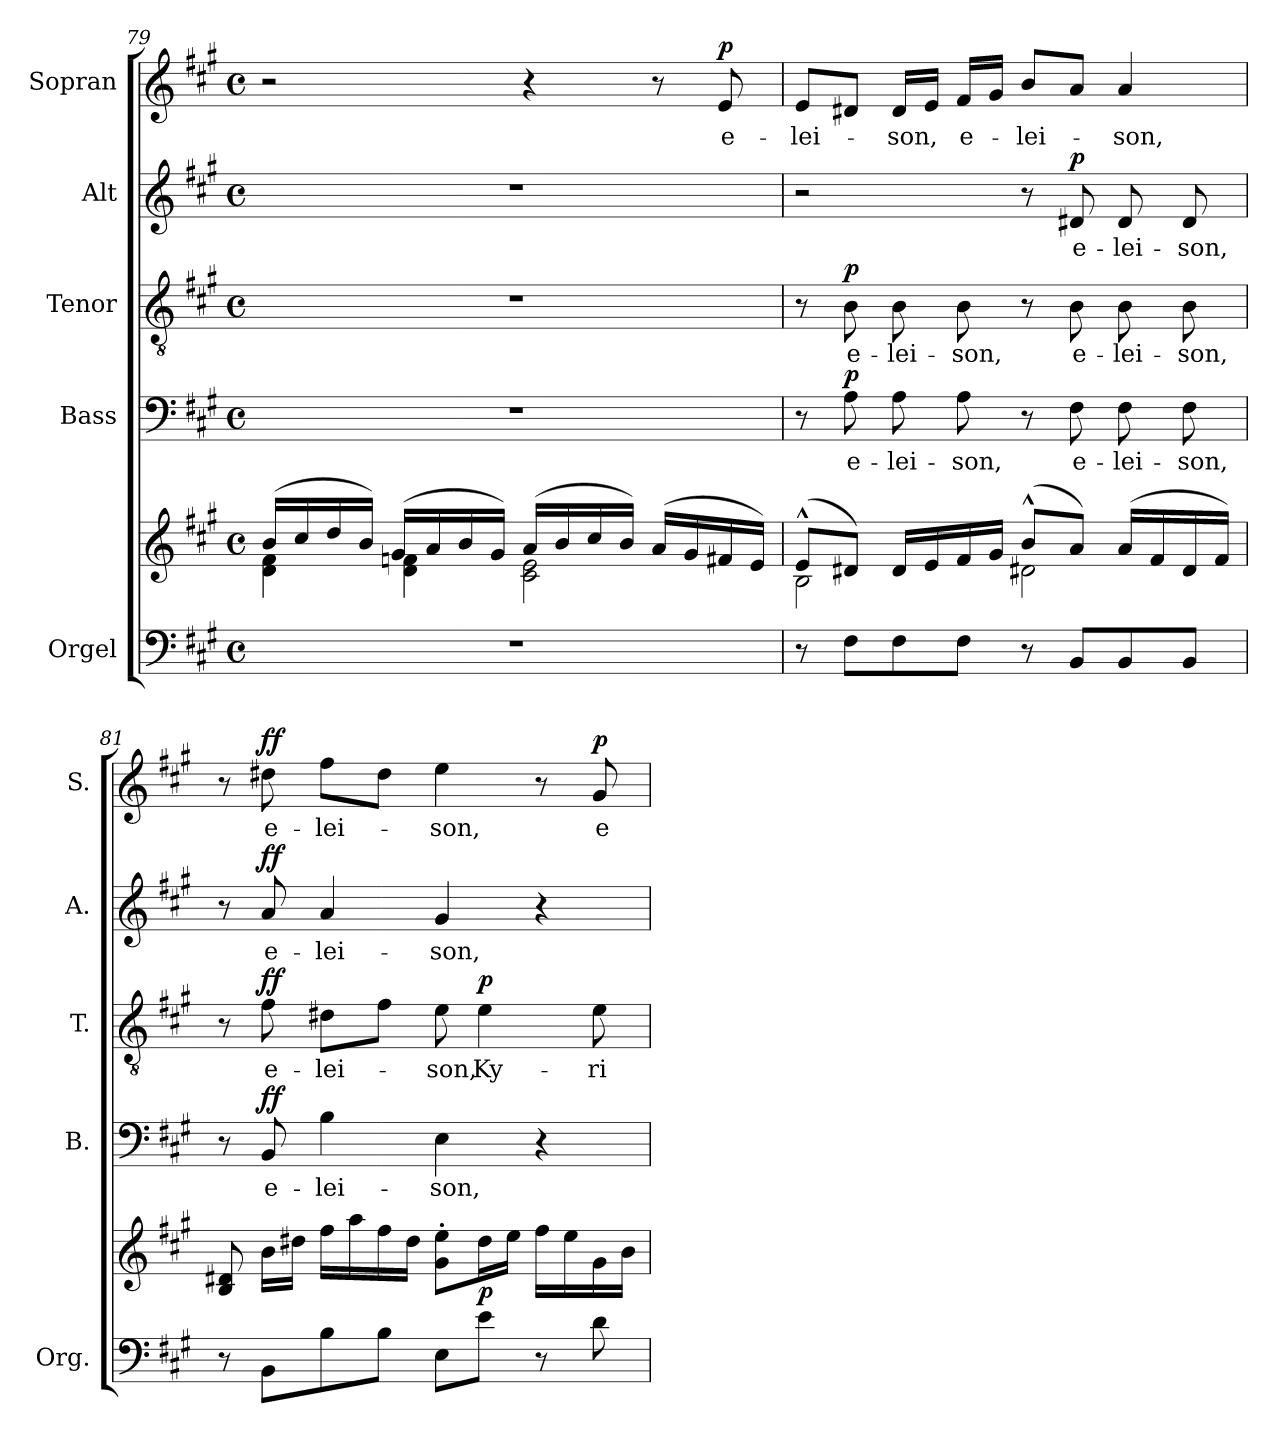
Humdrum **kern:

**kern	**kern	**dynam	**kern	**text	**dynam	**kern	**text	**dynam	**kern	**text	**dynam	**kern	**text	**dynam
*part5	*part5	*part5	*part4	*part4	*part4	*part3	*part3	*part3	*part2	*part2	*part2	*part1	*part1	*part1
*staff6	*staff5	*staff5/6	*staff4	*staff4	*staff4	*staff3	*staff3	*staff3	*staff2	*staff2	*staff2	*staff1	*staff1	*staff1
*I"Orgel	*	*	*I"Bass	*	*	*I"Tenor	*	*	*I"Alt	*	*	*I"Sopran	*	*
*I'Org.	*	*	*I'B.	*	*	*I'T.	*	*	*I'A.	*	*	*I'S.	*	*
*clefF4	*clefG2	*	*clefF4	*	*	*clefGv2	*	*	*clefG2	*	*	*clefG2	*	*
*k[f#c#g#]	*k[f#c#g#]	*	*k[f#c#g#]	*	*	*k[f#c#g#]	*	*	*k[f#c#g#]	*	*	*k[f#c#g#]	*	*
*A:	*A:	*	*A:	*	*	*A:	*	*	*A:	*	*	*A:	*	*
*M4/4	*M4/4	*	*M4/4	*	*	*M4/4	*	*	*M4/4	*	*	*M4/4	*	*
*met(c)	*met(c)	*	*met(c)	*	*	*met(c)	*	*	*met(c)	*	*	*met(c)	*	*
=79	=79	=79	=79	=79	=79	=79	=79	=79	=79	=79	=79	=79	=79	=79
*	*^	*	*	*	*	*	*	*	*	*	*	*	*	*
1r	(>16b/LL	4d\ 4f#\	.	1r	.	.	1r	.	.	1r	.	.	2r	.	.
.	16cc#/	.	.	.	.	.	.	.	.	.	.	.	.	.	.
.	16dd/	.	.	.	.	.	.	.	.	.	.	.	.	.	.
.	16b/JJ)	.	.	.	.	.	.	.	.	.	.	.	.	.	.
.	(>16g#/LL	4d\ 4fn\	.	.	.	.	.	.	.	.	.	.	.	.	.
.	16a/	.	.	.	.	.	.	.	.	.	.	.	.	.	.
.	16b/	.	.	.	.	.	.	.	.	.	.	.	.	.	.
.	16g#/JJ)	.	.	.	.	.	.	.	.	.	.	.	.	.	.
.	(>16a/LL	2c#\ 2e\	.	.	.	.	.	.	.	.	.	.	4r	.	.
.	16b/	.	.	.	.	.	.	.	.	.	.	.	.	.	.
.	16cc#/	.	.	.	.	.	.	.	.	.	.	.	.	.	.
.	16b/JJ)	.	.	.	.	.	.	.	.	.	.	.	.	.	.
.	(>16a/LL	.	.	.	.	.	.	.	.	.	.	.	8r	.	.
.	16g#/	.	.	.	.	.	.	.	.	.	.	.	.	.	.
!	!	!	!	!	!	!	!	!	!	!	!	!	!	!LO:LY:b	!LO:DY:a
.	16f#/	.	.	.	.	.	.	.	.	.	.	.	8e/	e-	p
.	16e/JJ)	.	.	.	.	.	.	.	.	.	.	.	.	.	.
=80	=80	=80	=80	=80	=80	=80	=80	=80	=80	=80	=80	=80	=80	=80	=80
!	!	!	!	!	!	!	!	!	!	!	!	!	!	!LO:LY:b	!
8r	(>8e^^>/L	2B\	.	8r	.	.	8r	.	.	2r	.	.	8e/L	-lei-	.
!	!	!	!	!	!LO:LY:b	!LO:DY:a	!	!LO:LY:b	!LO:DY:a	!	!	!	!	!	!
8F#\L	8d#X/J)	.	.	8A\	e-	p	8B\	e-	p	.	.	.	8d#X/J	.	.
!	!	!	!	!	!LO:LY:b	!	!	!LO:LY:b	!	!	!	!	!	!LO:LY:b	!
8F#\	16d#/LL	.	.	8A\	-lei-	.	8B\	-lei-	.	.	.	.	16d#/LL	-son,	.
.	16e/	.	.	.	.	.	.	.	.	.	.	.	16e/JJ	.	.
!	!	!	!	!	!LO:LY:b	!	!	!LO:LY:b	!	!	!	!	!	!LO:LY:b	!
8F#\J	16f#/	.	.	8A\	-son,	.	8B\	-son,	.	.	.	.	16f#/LL	e-	.
.	16g#/JJ	.	.	.	.	.	.	.	.	.	.	.	16g#/JJ	.	.
!	!	!	!	!	!	!	!	!	!	!	!	!	!	!LO:LY:b	!
8r	(>8b^^>/L	2d#X\	.	8r	.	.	8r	.	.	8r	.	.	8b/L	-lei-	.
!	!	!	!	!	!LO:LY:b	!	!	!LO:LY:b	!	!	!LO:LY:b	!LO:DY:a	!	!	!
8BB/L	8a/J)	.	.	8F#\	e-	.	8B\	e-	.	8d#X/	e-	p	8a/J	.	.
!	!	!	!	!	!LO:LY:b	!	!	!LO:LY:b	!	!	!LO:LY:b	!	!	!LO:LY:b	!
8BB/	(>16a/LL	.	.	8F#\	-lei-	.	8B\	-lei-	.	8d#/	-lei-	.	4a/	-son,	.
.	16f#/	.	.	.	.	.	.	.	.	.	.	.	.	.	.
!	!	!	!	!	!LO:LY:b	!	!	!LO:LY:b	!	!	!LO:LY:b	!	!	!	!
8BB/J	16d#/	.	.	8F#\	-son,	.	8B\	-son,	.	8d#/	-son,	.	.	.	.
.	16f#/JJ)	.	.	.	.	.	.	.	.	.	.	.	.	.	.
*	*v	*v	*	*	*	*	*	*	*	*	*	*	*	*	*
=81	=81	=81	=81	=81	=81	=81	=81	=81	=81	=81	=81	=81	=81	=81
8r	8B/ 8d#X/	.	8r	.	.	8r	.	.	8r	.	.	8r	.	.
!	!	!	!	!LO:LY:b	!LO:DY:a	!	!LO:LY:b	!LO:DY:a	!	!LO:LY:b	!LO:DY:a	!	!LO:LY:b	!LO:DY:a
8BB\L	16b\LL	.	8BB/	e-	ff	8f#\	e-	ff	8a/	e-	ff	8dd#X\	e-	ff
.	16dd#X\JJ	.	.	.	.	.	.	.	.	.	.	.	.	.
!	!	!	!	!LO:LY:b	!	!	!LO:LY:b	!	!	!LO:LY:b	!	!	!LO:LY:b	!
8B\	16ff#\LL	.	4B\	-lei-	.	8d#X\L	-lei-	.	4a/	-lei-	.	8ff#\L	-lei-	.
.	16aa\	.	.	.	.	.	.	.	.	.	.	.	.	.
8B\J	16ff#\	.	.	.	.	8f#\J	.	.	.	.	.	8dd#\J	.	.
.	16dd#\JJ	.	.	.	.	.	.	.	.	.	.	.	.	.
!	!	!	!	!LO:LY:b	!	!	!LO:LY:b	!	!	!LO:LY:b	!	!	!LO:LY:b	!
8E\L	8g#\'> 8ee\'>L	.	4E\	-son,	.	8e\	-son,	.	4g#/	-son,	.	4ee\	-son,	.
!	!	!LO:DY:b	!	!	!	!	!LO:LY:b	!LO:DY:a	!	!	!	!	!	!
8e\J	16dd#\L	p	.	.	.	4e\	Ky-	p	.	.	.	.	.	.
.	16ee\JJ	.	.	.	.	.	.	.	.	.	.	.	.	.
8r	16ff#\LL	.	4r	.	.	.	.	.	4r	.	.	8r	.	.
.	16ee\	.	.	.	.	.	.	.	.	.	.	.	.	.
!	!	!	!	!	!	!	!LO:LY:b	!	!	!	!	!	!LO:LY:b	!LO:DY:a
8d\	16g#\	.	.	.	.	8e\	-ri-	.	.	.	.	8g#/	e-	p
.	16b\JJ	.	.	.	.	.	.	.	.	.	.	.	.	.
=	=	=	=	=	=	=	=	=	=	=	=	=	=	=
*-	*-	*-	*-	*-	*-	*-	*-	*-	*-	*-	*-	*-	*-	*-
